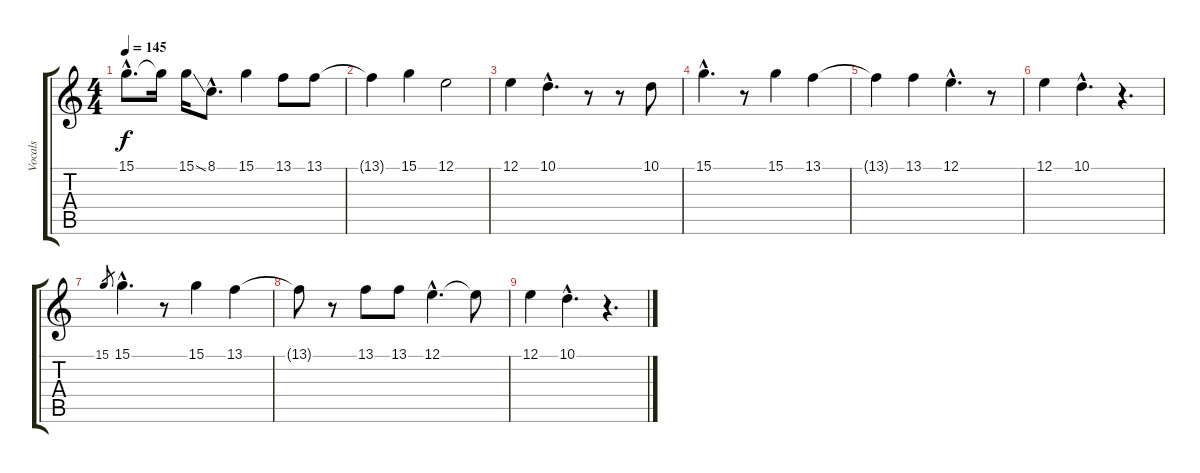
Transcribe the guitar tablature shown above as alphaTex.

\track ("Vocals" "Vocals") {instrument cello}
\staff {score tabs}
\tuning (E4 B3 G3 D3 A2 D2) {hide}
\ts (4 4)
\tempo 145
\clef g2
\ks c
15.1{hac}.8{d dy f} 15.1{t}.16 15.1{ss}.16 8.1{hac}.8{d} 15.1.4 13.1.8 13.1.8 |
13.1{t}.4 15.1.4 12.1.2 |
12.1.4 10.1{hac}.4{d} r.8 r.8 10.1.8 |
15.1{hac}.4{d} r.8 15.1.4 13.1.4 |
13.1{t}.4 13.1.4 12.1{hac}.4{d} r.8 |
12.1.4 10.1{hac}.4{d} r.4{d} |
15.1.8{gr} 15.1{hac}.4{d} r.8 15.1.4 13.1.4 |
13.1{t}.8 r.8 13.1.8 13.1.8 12.1{hac}.4{d} 12.1{t}.8 |
12.1.4 10.1{hac}.4{d} r.4{d}
